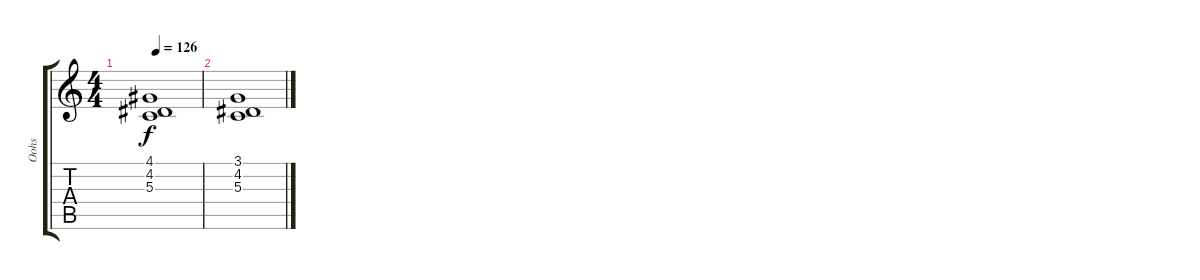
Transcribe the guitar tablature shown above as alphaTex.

\track ("Oohs" "Oohs") {instrument voiceoohs}
\staff {score tabs}
\tuning (E4 B3 G3 D3 A2 E2) {hide}
\ts (4 4)
\tempo 126
\clef g2
\ks c
(4.1 4.2 5.3).1{dy f} |
(3.1 4.2 5.3).1
